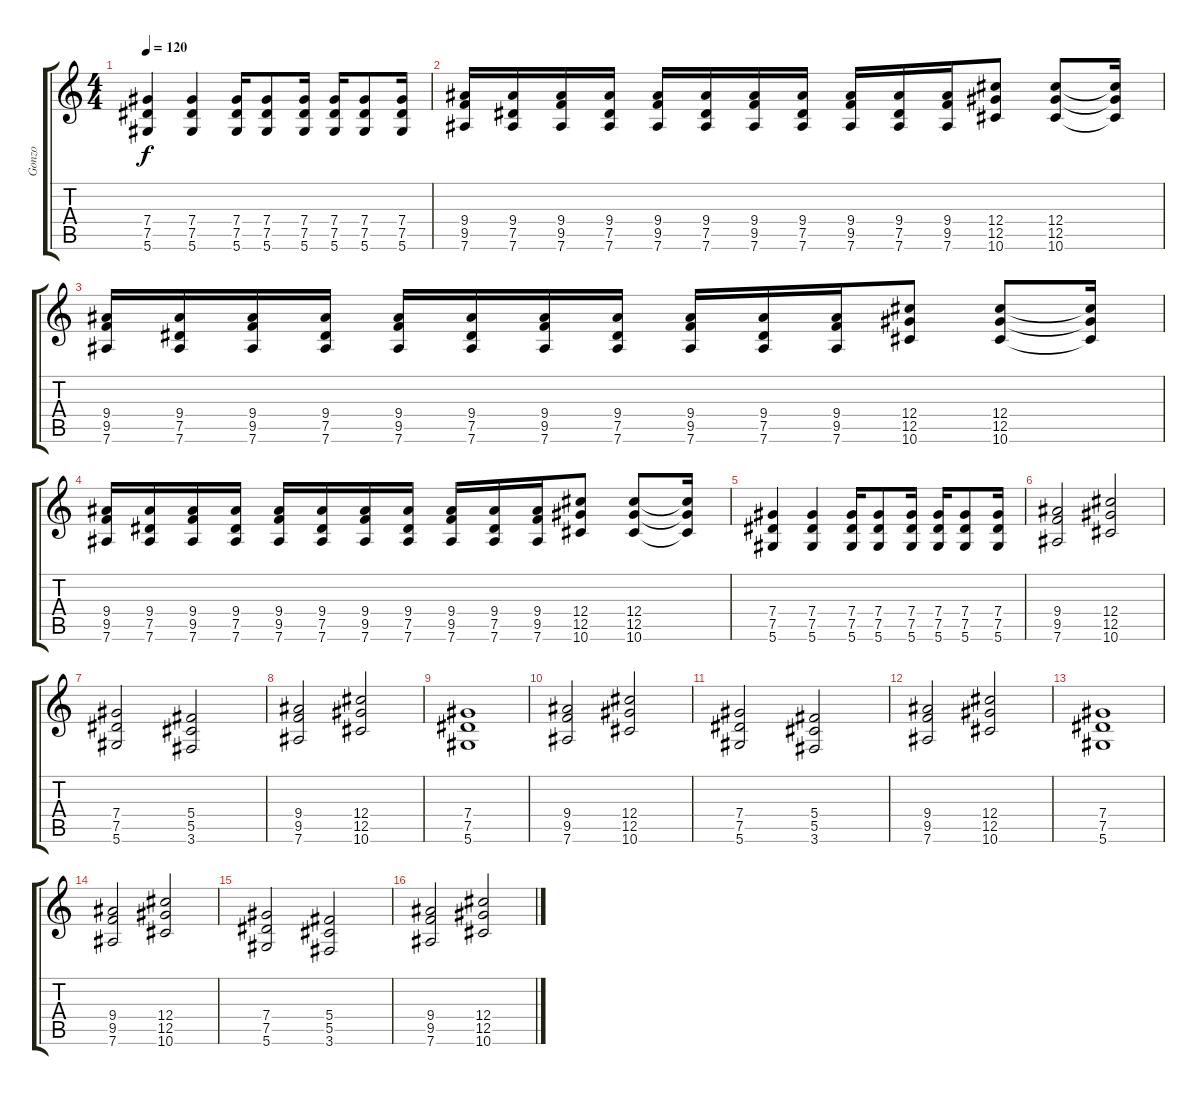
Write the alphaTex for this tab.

\track ("Gonzo" "Gonzo") {instrument distortionguitar}
\staff {score tabs}
\tuning (Eb4 Bb3 Gb3 Db3 Ab2 Eb2) {hide}
\ts (4 4)
\tempo 120
\clef g2
\ks c
(7.4 7.5 5.6).4{dy f} (7.4 7.5 5.6).4 (7.4 7.5 5.6).16 (7.4 7.5 5.6).8 (7.4 7.5 5.6).16 (7.4 7.5 5.6).16 (7.4 7.5 5.6).8 (7.4 7.5 5.6).16 |
(9.4 9.5 7.6).16 (9.4 7.5 7.6).16 (9.4 9.5 7.6).16 (9.4 7.5 7.6).16 (9.4 9.5 7.6).16 (9.4 7.5 7.6).16 (9.4 9.5 7.6).16 (9.4 7.5 7.6).16 (9.4 9.5 7.6).16 (9.4 7.5 7.6).16 (9.4 9.5 7.6).16 (12.4 12.5 10.6).8 (12.4 12.5 10.6).8 (12.4{t} 12.5{t} 10.6{t}).16 |
(9.4 9.5 7.6).16 (9.4 7.5 7.6).16 (9.4 9.5 7.6).16 (9.4 7.5 7.6).16 (9.4 9.5 7.6).16 (9.4 7.5 7.6).16 (9.4 9.5 7.6).16 (9.4 7.5 7.6).16 (9.4 9.5 7.6).16 (9.4 7.5 7.6).16 (9.4 9.5 7.6).16 (12.4 12.5 10.6).8 (12.4 12.5 10.6).8 (12.4{t} 12.5{t} 10.6{t}).16 |
(9.4 9.5 7.6).16 (9.4 7.5 7.6).16 (9.4 9.5 7.6).16 (9.4 7.5 7.6).16 (9.4 9.5 7.6).16 (9.4 7.5 7.6).16 (9.4 9.5 7.6).16 (9.4 7.5 7.6).16 (9.4 9.5 7.6).16 (9.4 7.5 7.6).16 (9.4 9.5 7.6).16 (12.4 12.5 10.6).8 (12.4 12.5 10.6).8 (12.4{t} 12.5{t} 10.6{t}).16 |
(7.4 7.5 5.6).4 (7.4 7.5 5.6).4 (7.4 7.5 5.6).16 (7.4 7.5 5.6).8 (7.4 7.5 5.6).16 (7.4 7.5 5.6).16 (7.4 7.5 5.6).8 (7.4 7.5 5.6).16 |
(9.4 9.5 7.6).2 (12.4 12.5 10.6).2 |
(7.4 7.5 5.6).2 (5.4 5.5 3.6).2 |
(9.4 9.5 7.6).2 (12.4 12.5 10.6).2 |
(7.4 7.5 5.6).1 |
(9.4 9.5 7.6).2 (12.4 12.5 10.6).2 |
(7.4 7.5 5.6).2 (5.4 5.5 3.6).2 |
(9.4 9.5 7.6).2 (12.4 12.5 10.6).2 |
(7.4 7.5 5.6).1 |
(9.4 9.5 7.6).2 (12.4 12.5 10.6).2 |
(7.4 7.5 5.6).2 (5.4 5.5 3.6).2 |
(9.4 9.5 7.6).2 (12.4 12.5 10.6).2
